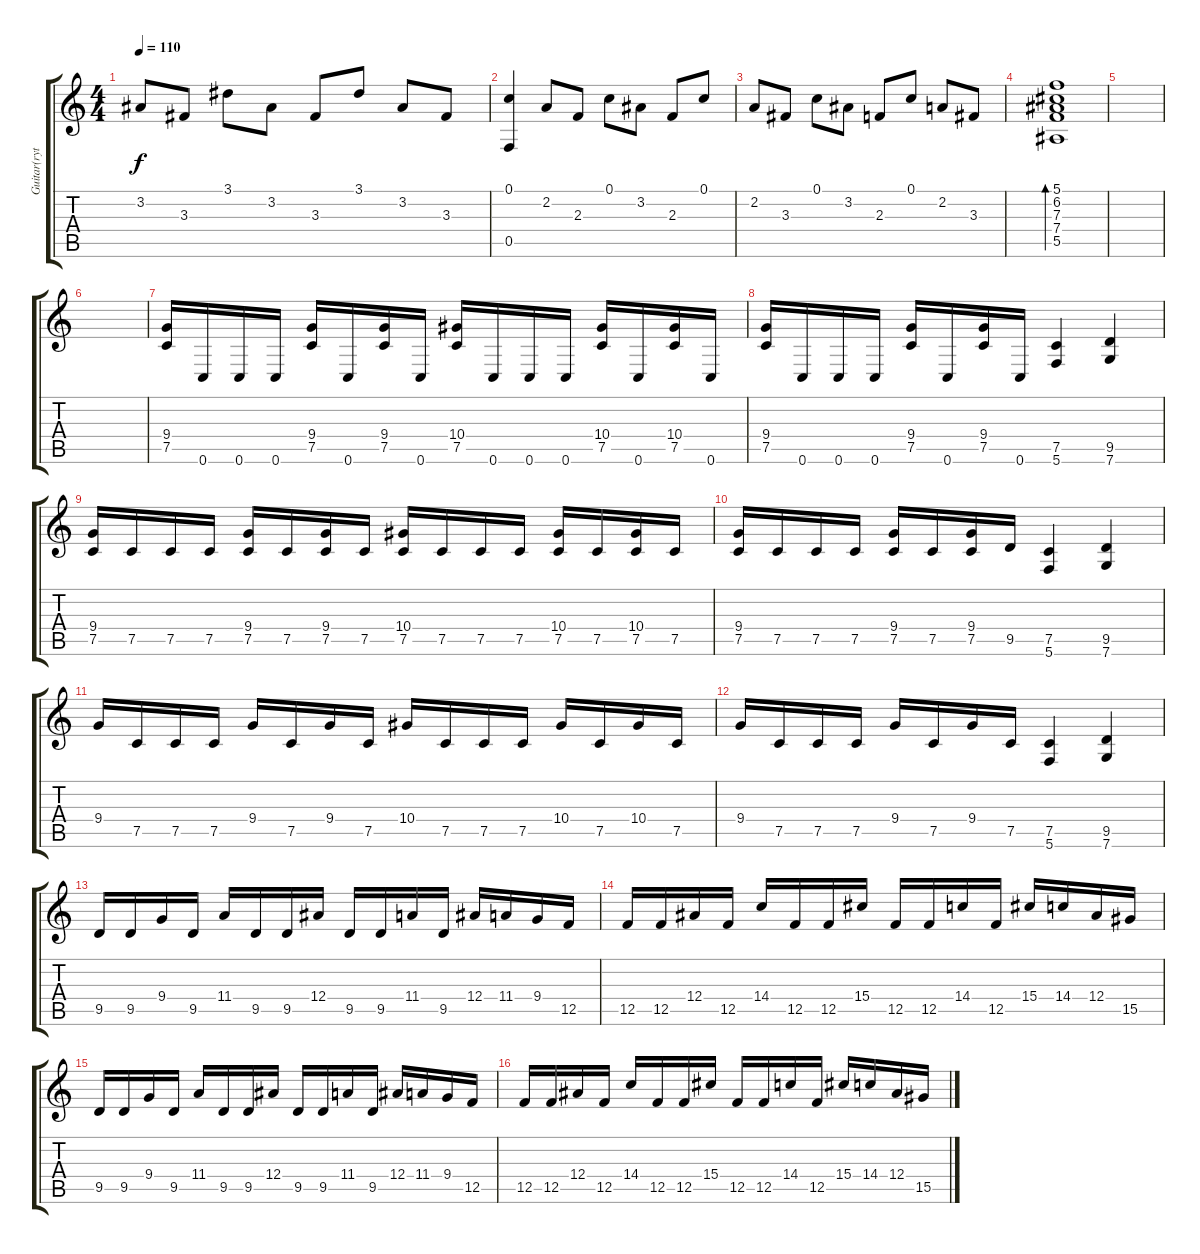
\track ("Guitar(rythm)" "Guitar(ryt") {instrument distortionguitar}
\staff {score tabs}
\tuning (C4 G3 Eb3 Bb2 F2 C2) {hide}
\ts (4 4)
\tempo 110
\clef g2
\ks c
3.2.8{dy f} 3.3.8 3.1.8 3.2.8 3.3.8 3.1.8 3.2.8 3.3.8 |
(0.1 0.5).4 2.2.8 2.3.8 0.1.8 3.2.8 2.3.8 0.1.8 |
2.2.8 3.3.8 0.1.8 3.2.8 2.3.8 0.1.8 2.2.8 3.3.8 |
(5.1 6.2 7.3 7.4 5.5).1{bd 480} |
|
|
(9.4 7.5).16{balance 16 instrument distortionguitar} 0.6.16 0.6.16 0.6.16 (9.4 7.5).16 0.6.16 (9.4 7.5).16 0.6.16 (10.4 7.5).16 0.6.16 0.6.16 0.6.16 (10.4 7.5).16 0.6.16 (10.4 7.5).16 0.6.16 |
(9.4 7.5).16 0.6.16 0.6.16 0.6.16 (9.4 7.5).16 0.6.16 (9.4 7.5).16 0.6.16 (7.5 5.6).4 (9.5 7.6).4 |
(9.4 7.5).16 7.5.16 7.5.16 7.5.16 (9.4 7.5).16 7.5.16 (9.4 7.5).16 7.5.16 (10.4 7.5).16 7.5.16 7.5.16 7.5.16 (10.4 7.5).16 7.5.16 (10.4 7.5).16 7.5.16 |
(9.4 7.5).16 7.5.16 7.5.16 7.5.16 (9.4 7.5).16 7.5.16 (9.4 7.5).16 9.5.16 (7.5 5.6).4 (9.5 7.6).4 |
9.4.16 7.5.16 7.5.16 7.5.16 9.4.16 7.5.16 9.4.16 7.5.16 10.4.16 7.5.16 7.5.16 7.5.16 10.4.16 7.5.16 10.4.16 7.5.16 |
9.4.16 7.5.16 7.5.16 7.5.16 9.4.16 7.5.16 9.4.16 7.5.16 (7.5 5.6).4 (9.5 7.6).4 |
9.5.16 9.5.16 9.4.16 9.5.16 11.4.16 9.5.16 9.5.16 12.4.16 9.5.16 9.5.16 11.4.16 9.5.16 12.4.16 11.4.16 9.4.16 12.5.16 |
12.5.16 12.5.16 12.4.16 12.5.16 14.4.16 12.5.16 12.5.16 15.4.16 12.5.16 12.5.16 14.4.16 12.5.16 15.4.16 14.4.16 12.4.16 15.5.16 |
9.5.16 9.5.16 9.4.16 9.5.16 11.4.16 9.5.16 9.5.16 12.4.16 9.5.16 9.5.16 11.4.16 9.5.16 12.4.16 11.4.16 9.4.16 12.5.16 |
12.5.16 12.5.16 12.4.16 12.5.16 14.4.16 12.5.16 12.5.16 15.4.16 12.5.16 12.5.16 14.4.16 12.5.16 15.4.16 14.4.16 12.4.16 15.5.16
